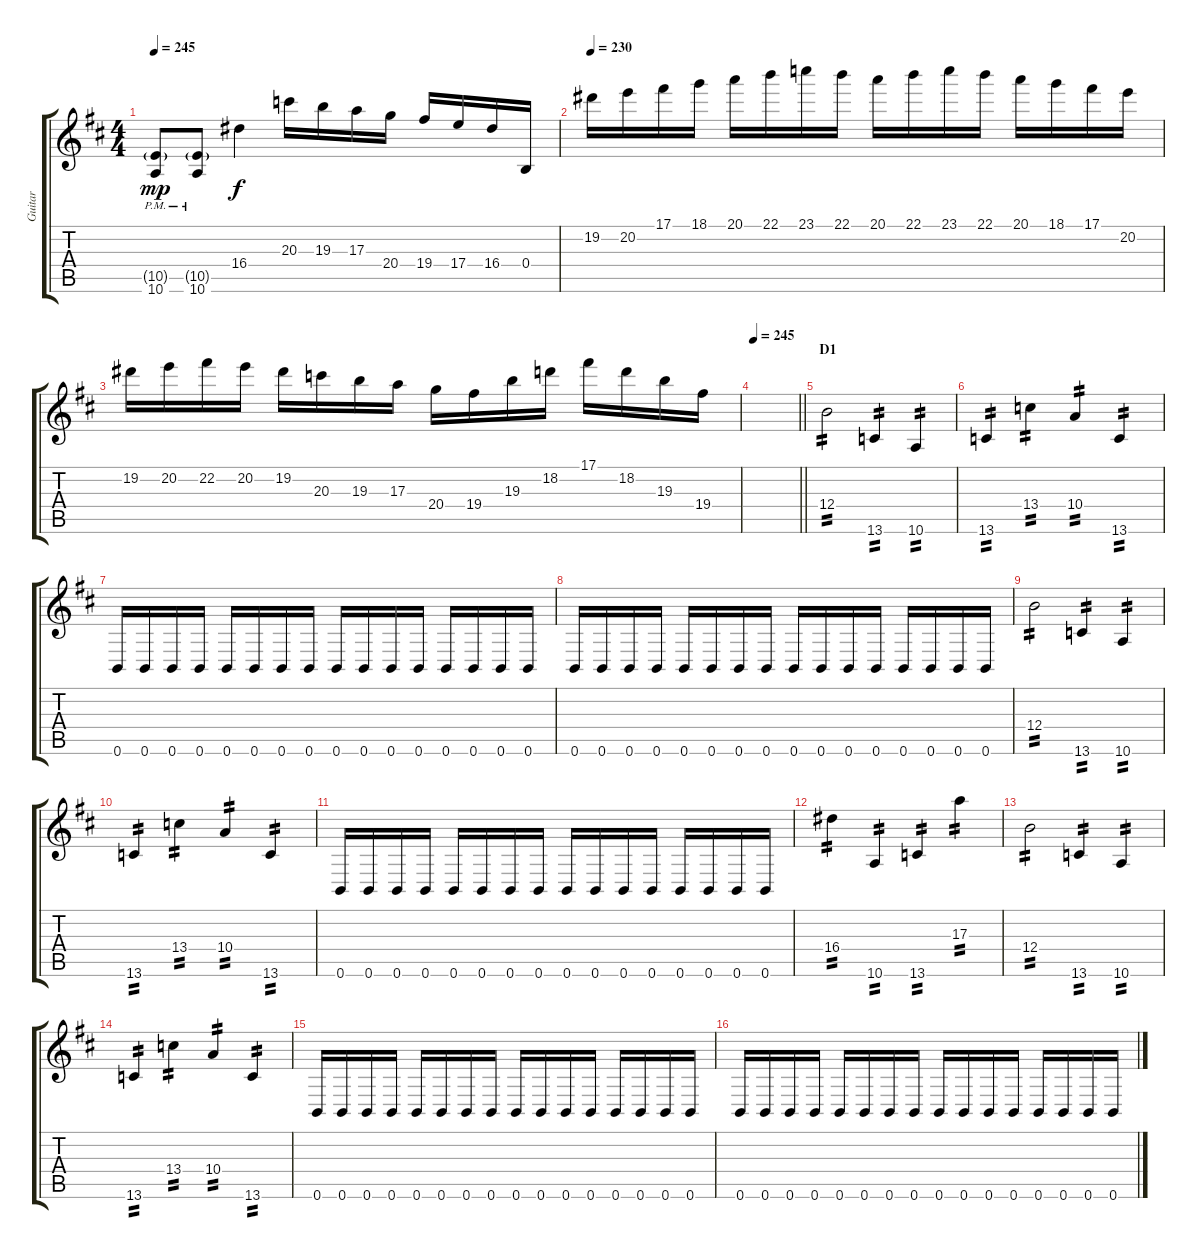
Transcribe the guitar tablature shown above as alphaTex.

\track ("Guitar" "Guitar") {instrument distortionguitar}
\staff {score tabs}
\tuning (Db4 Ab3 E3 B2 Gb2 B1) {hide}
\ts (4 4)
\tempo 245
\clef g2
\ks bminor
(10.5{g pm} 10.6{pm}).8{dy mp} (10.5{g pm} 10.6{pm}).8 16.4.4{dy f} 20.3.16 19.3.16 17.3.16 20.4.16 19.4.16 17.4.16 16.4.16 0.4.16 |
\tempo 230
19.2.16 20.2.16 17.1.16 18.1.16 20.1.16 22.1.16 23.1.16 22.1.16 20.1.16 22.1.16 23.1.16 22.1.16 20.1.16 18.1.16 17.1.16 20.2.16 |
19.2.16 20.2.16 22.2.16 20.2.16 19.2.16 20.3.16 19.3.16 17.3.16 20.4.16 19.4.16 19.3.16 18.2.16 17.1.16 18.2.16 19.3.16 19.4.16 |
\tempo 245
\barLineRight lightlight
|
\section ("" "D1")
12.4.2{tp 2} 13.6.4{tp 2} 10.6.4{tp 2} |
13.6.4{tp 2} 13.4.4{tp 2} 10.4.4{tp 2} 13.6.4{tp 2} |
0.6.16 0.6.16 0.6.16 0.6.16 0.6.16 0.6.16 0.6.16 0.6.16 0.6.16 0.6.16 0.6.16 0.6.16 0.6.16 0.6.16 0.6.16 0.6.16 |
0.6.16 0.6.16 0.6.16 0.6.16 0.6.16 0.6.16 0.6.16 0.6.16 0.6.16 0.6.16 0.6.16 0.6.16 0.6.16 0.6.16 0.6.16 0.6.16 |
12.4.2{tp 2} 13.6.4{tp 2} 10.6.4{tp 2} |
13.6.4{tp 2} 13.4.4{tp 2} 10.4.4{tp 2} 13.6.4{tp 2} |
0.6.16 0.6.16 0.6.16 0.6.16 0.6.16 0.6.16 0.6.16 0.6.16 0.6.16 0.6.16 0.6.16 0.6.16 0.6.16 0.6.16 0.6.16 0.6.16 |
16.4.4{tp 2} 10.6.4{tp 2} 13.6.4{tp 2} 17.3.4{tp 2} |
12.4.2{tp 2} 13.6.4{tp 2} 10.6.4{tp 2} |
13.6.4{tp 2} 13.4.4{tp 2} 10.4.4{tp 2} 13.6.4{tp 2} |
0.6.16 0.6.16 0.6.16 0.6.16 0.6.16 0.6.16 0.6.16 0.6.16 0.6.16 0.6.16 0.6.16 0.6.16 0.6.16 0.6.16 0.6.16 0.6.16 |
0.6.16 0.6.16 0.6.16 0.6.16 0.6.16 0.6.16 0.6.16 0.6.16 0.6.16 0.6.16 0.6.16 0.6.16 0.6.16 0.6.16 0.6.16 0.6.16
